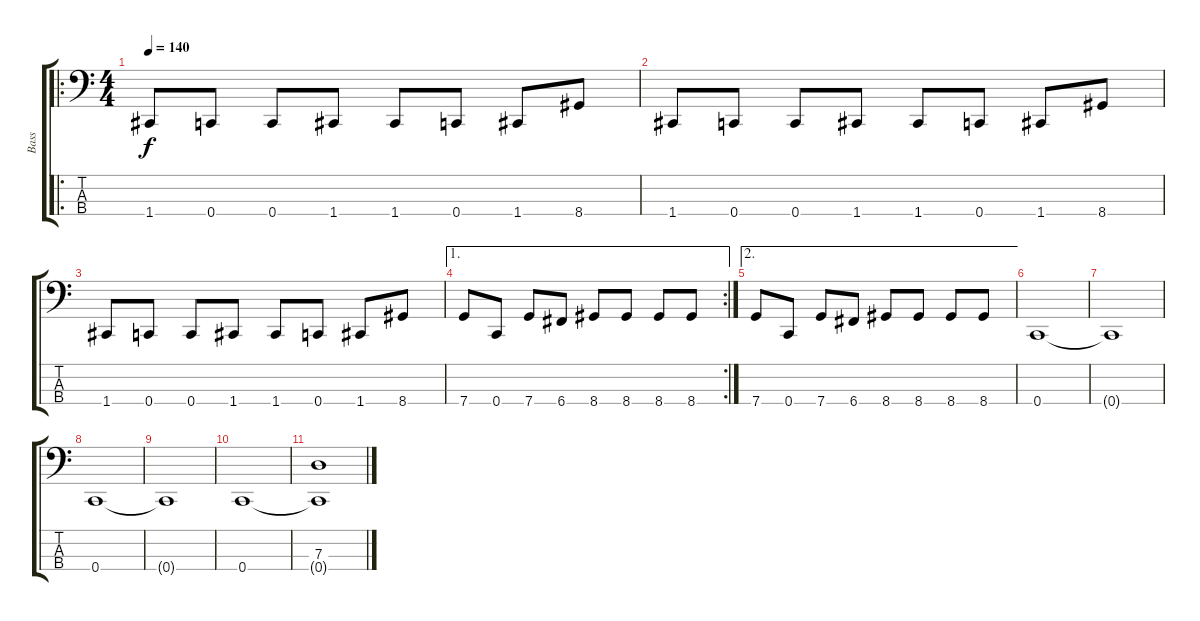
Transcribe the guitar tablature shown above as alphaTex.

\track ("Bass" "Bass") {instrument electricbassfinger}
\staff {score tabs}
\tuning (F2 C2 G1 C1) {hide}
\ro
\ts (4 4)
\tempo 140
\clef f4
\ks c
1.4.8{dy f} 0.4.8 0.4.8 1.4.8 1.4.8 0.4.8 1.4.8 8.4.8 |
1.4.8 0.4.8 0.4.8 1.4.8 1.4.8 0.4.8 1.4.8 8.4.8 |
1.4.8 0.4.8 0.4.8 1.4.8 1.4.8 0.4.8 1.4.8 8.4.8 |
\ae 1
\rc 2
7.4.8 0.4.8 7.4.8 6.4.8 8.4.8 8.4.8 8.4.8 8.4.8 |
\ae 2
7.4.8 0.4.8 7.4.8 6.4.8 8.4.8 8.4.8 8.4.8 8.4.8 |
0.4.1 |
0.4{t}.1 |
0.4.1 |
0.4{t}.1 |
0.4.1 |
(7.3 0.4{t}).1
